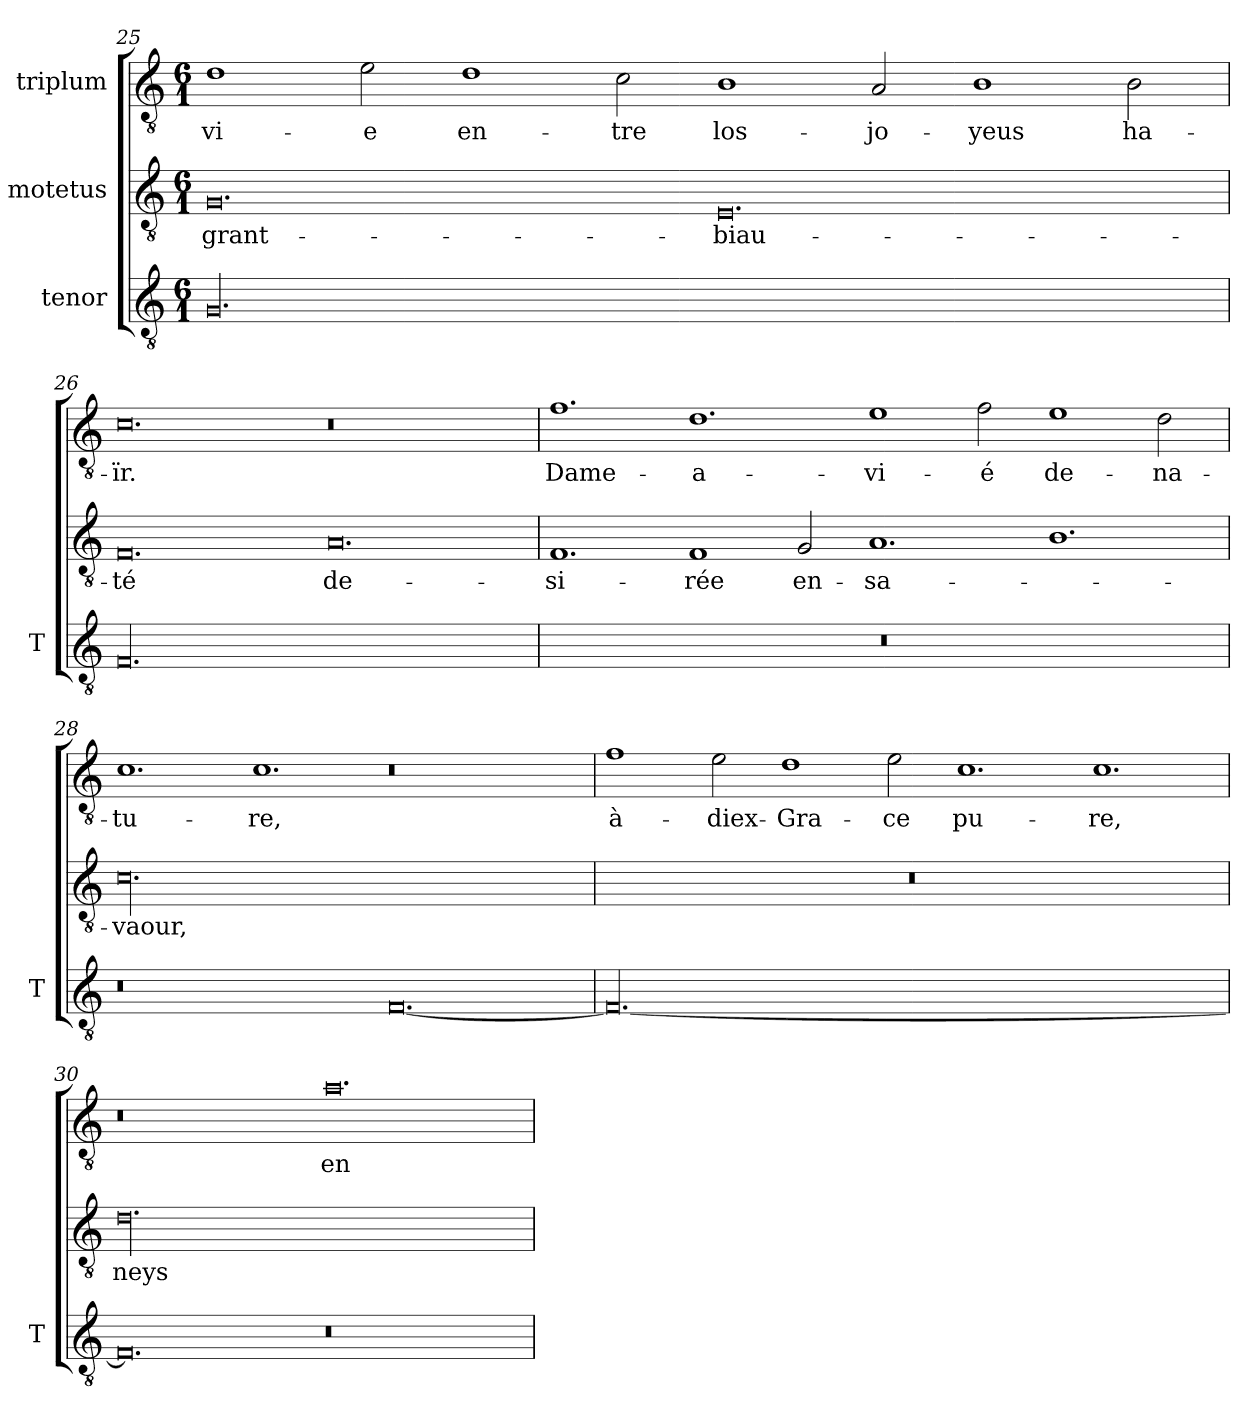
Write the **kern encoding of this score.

**kern	**kern	**text	**kern	**text
*part3	*part2	*part2	*part1	*part1
*staff3	*staff2	*staff2	*staff1	*staff1
*I"tenor	*I"motetus	*	*I"triplum	*
*I'T	*	*	*	*
*clefGv2	*clefGv2	*	*clefGv2	*
*k[]	*k[]	*	*k[]	*
*C:	*C:	*	*C:	*
*M6/1	*M6/1	*	*M6/1	*
=25	=25	=25	=25	=25
00.G/	0.G/	grant-	1d\	vi-
.	.	.	2e\	-e
.	.	.	1d\	en-
.	.	.	2c\	-tre
.	0.E/	biau-	1B\	los-
.	.	.	2A/	jo-
.	.	.	1B\	-yeus
.	.	.	2B\	ha-
=26	=26	=26	=26	=26
00.F/	0.F/	-té	0.c\	-ïr.
.	0.A/	de-	0.r	.
=27	=27	=27	=27	=27
00.r	1.F/	-si-	1.f\	Dame-
.	1F/	-rée	1.d\	a-
.	2G/	en-	.	.
.	1.A/	sa-	1e\	-vi-
.	.	.	2f\	-é
.	1.B\	.	1e\	de-
.	.	.	2d\	na-
=28	=28	=28	=28	=28
0.r	00.c\	-vaour,	1.c\	-tu-
.	.	.	1.c\	-re,
[0.F/	.	.	0.r	.
=29	=29	=29	=29	=29
00.F/_	00.r	.	1f\	à-
.	.	.	2e\	diex-
.	.	.	1d\	Gra-
.	.	.	2e\	-ce
.	.	.	1.c\	pu-
.	.	.	1.c\	-re,
=30	=30	=30	=30	=30
0.F/]	00.d\	neys-	0.r	.
0.r	.	.	0.a\	en-
=	=	=	=	=
*-	*-	*-	*-	*-
